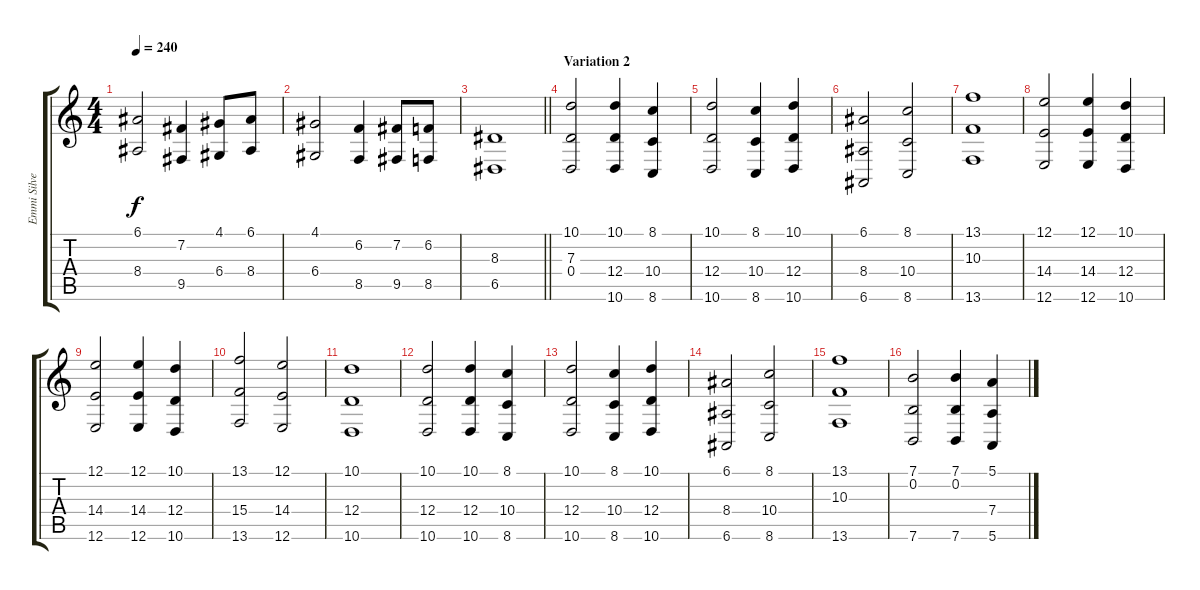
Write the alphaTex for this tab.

\track ("Emmi Silvennoinen" "Emmi Silve") {instrument tremolostrings}
\staff {score tabs}
\tuning (E4 B3 G3 D3 A2 E2) {hide}
\ts (4 4)
\tempo 240
\clef g2
\ks c
(6.1 8.4).2{dy f} (7.2 9.5).4 (4.1 6.4).8 (6.1 8.4).8 |
(4.1 6.4).2 (6.2 8.5).4 (7.2 9.5).8 (6.2 8.5).8 |
\barLineRight lightlight
(8.3 6.5).1 |
\section ("" "Variation 2")
(10.1 7.3 0.4).2{instrument tremolostrings} (10.1 12.4 10.6).4 (8.1 10.4 8.6).4 |
(10.1 12.4 10.6).2 (8.1 10.4 8.6).4 (10.1 12.4 10.6).4 |
(6.1 8.4 6.6).2 (8.1 10.4 8.6).2 |
(13.1 10.3 13.6).1 |
(12.1 14.4 12.6).2 (12.1 14.4 12.6).4 (10.1 12.4 10.6).4 |
(12.1 14.4 12.6).2 (12.1 14.4 12.6).4 (10.1 12.4 10.6).4 |
(13.1 15.4 13.6).2 (12.1 14.4 12.6).2 |
(10.1 12.4 10.6).1 |
(10.1 12.4 10.6).2{instrument tremolostrings} (10.1 12.4 10.6).4 (8.1 10.4 8.6).4 |
(10.1 12.4 10.6).2 (8.1 10.4 8.6).4 (10.1 12.4 10.6).4 |
(6.1 8.4 6.6).2 (8.1 10.4 8.6).2 |
(13.1 10.3 13.6).1 |
(7.1 0.2 7.6).2 (7.1 0.2 7.6).4 (5.1 7.4 5.6).4
